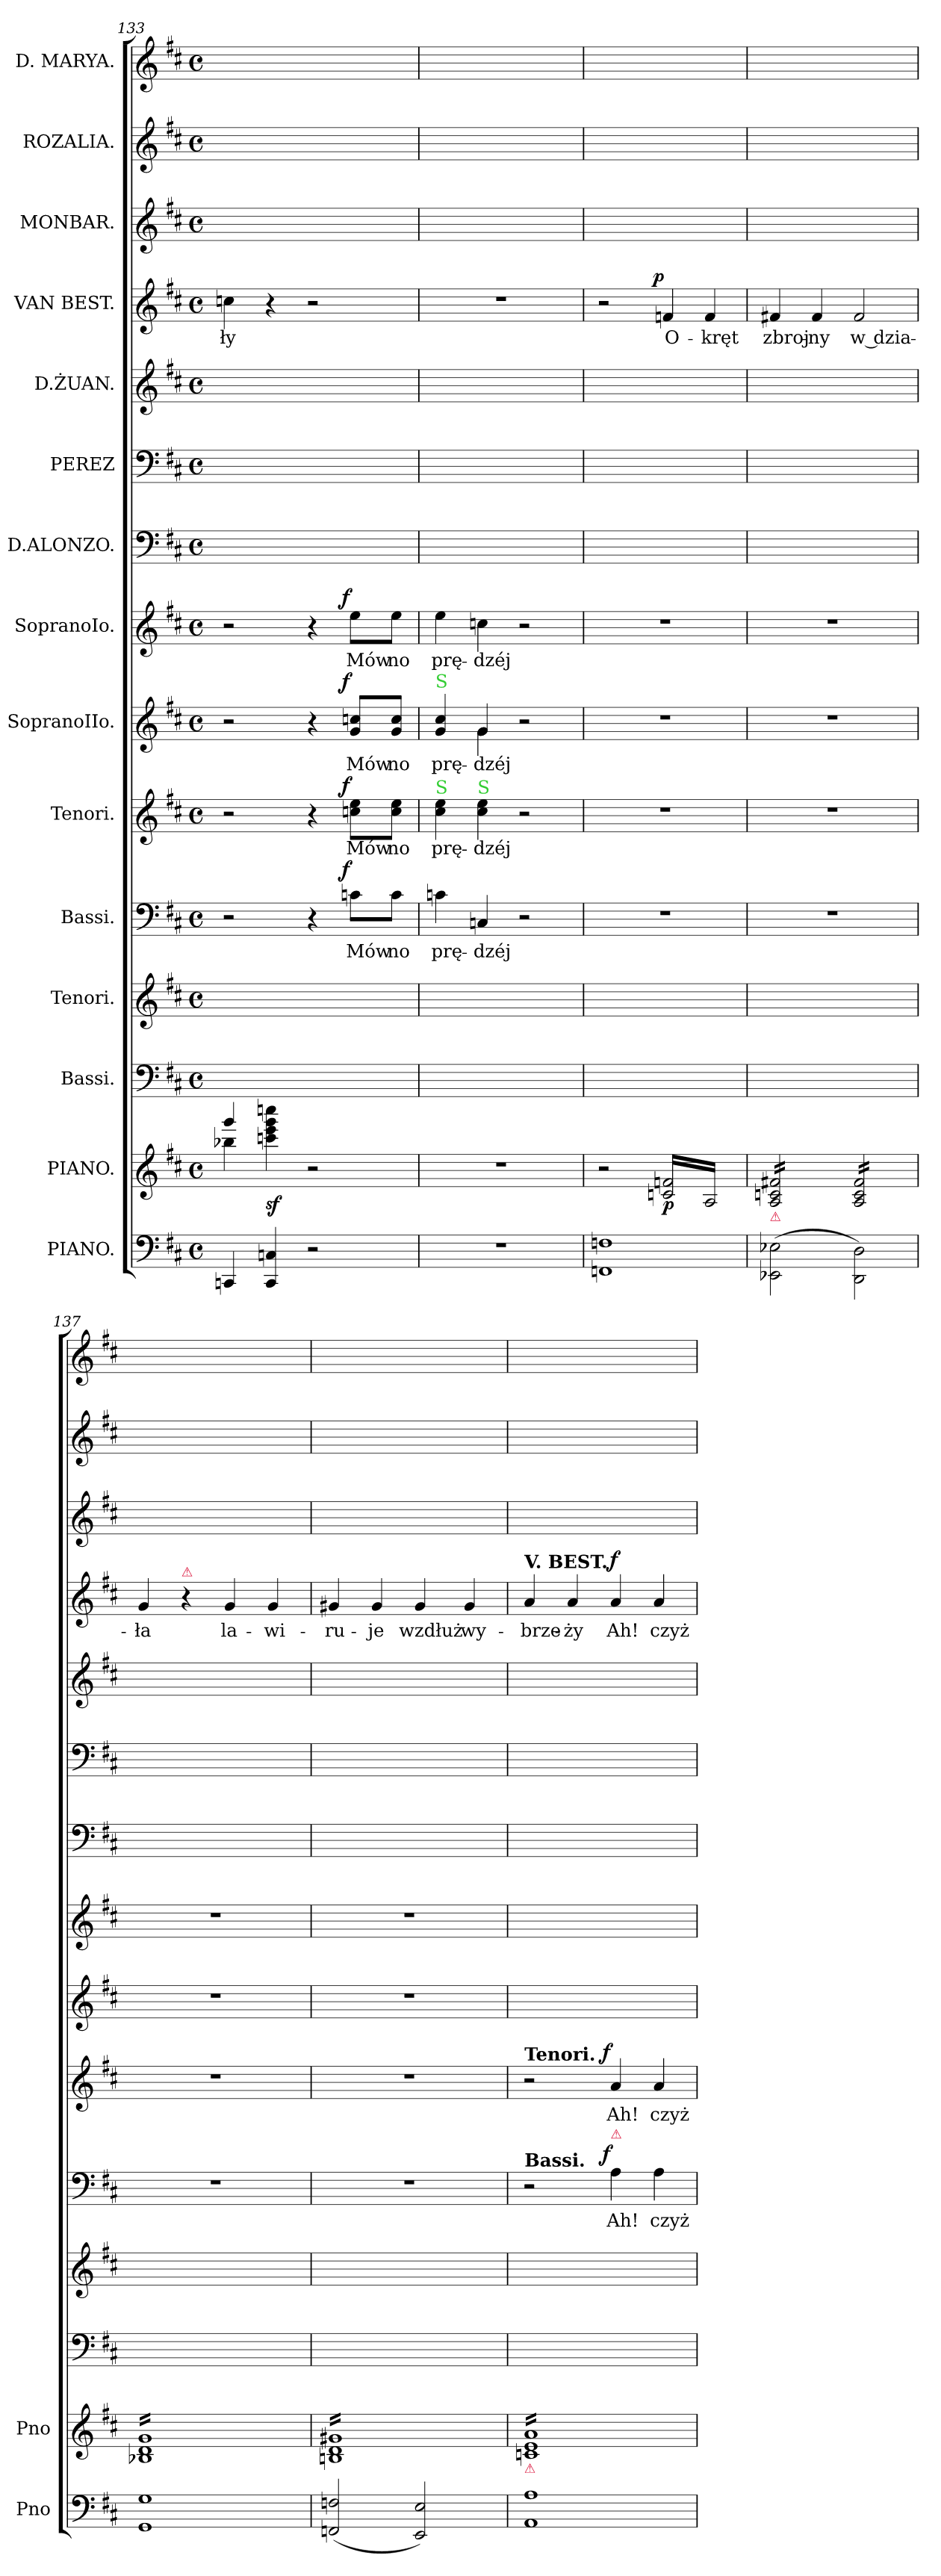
**kern	**kern	**dynam	**kern	**kern	**kern	**text	**dynam	**kern	**text	**dynam	**kern	**text	**dynam	**kern	**text	**dynam	**kern	**kern	**kern	**kern	**text	**dynam	**kern	**kern	**kern
*part15	*part14	*part14	*part13	*part12	*part11	*part11	*part11	*part10	*part10	*part10	*part9	*part9	*part9	*part8	*part8	*part8	*part7	*part6	*part5	*part4	*part4	*part4	*part3	*part2	*part1
*staff15	*staff14	*staff14	*staff13	*staff12	*staff11	*staff11	*staff11	*staff10	*staff10	*staff10	*staff9	*staff9	*staff9	*staff8	*staff8	*staff8	*staff7	*staff6	*staff5	*staff4	*staff4	*staff4	*staff3	*staff2	*staff1
*I"PIANO.	*I"PIANO.	*	*I"Bassi.	*I"Tenori.	*I"Bassi.	*	*	*I"Tenori.	*	*	*I"SopranoIIo.	*	*	*I"SopranoIo.	*	*	*I"D.ALONZO.	*I"PEREZ	*I"D.ŻUAN.	*I"VAN BEST.	*	*	*I"MONBAR.	*I"ROZALIA.	*I"D. MARYA.
*I'Pno	*I'Pno	*	*	*	*	*	*	*	*	*	*	*	*	*	*	*	*	*	*	*	*	*	*	*	*
*clefF4	*clefG2	*	*clefF4	*clefG2	*clefF4	*	*	*clefG2	*	*	*clefG2	*	*	*clefG2	*	*	*clefF4	*clefF4	*clefG2	*clefG2	*	*	*clefG2	*clefG2	*clefG2
*	*	*	*	*ITrd8c12	*	*	*	*ITrd8c12	*	*	*	*	*	*	*	*	*	*	*ITrd8c12	*ITrd8c12	*	*	*ITrd8c12	*	*
*k[f#c#]	*k[f#c#]	*	*k[f#c#]	*k[f#c#]	*k[f#c#]	*	*	*k[f#c#]	*	*	*k[f#c#]	*	*	*k[f#c#]	*	*	*k[f#c#]	*k[f#c#]	*k[f#c#]	*k[f#c#]	*	*	*k[f#c#]	*k[f#c#]	*k[f#c#]
*M4/4	*M4/4	*	*M4/4	*M4/4	*M4/4	*	*	*M4/4	*	*	*M4/4	*	*	*M4/4	*	*	*M4/4	*M4/4	*M4/4	*M4/4	*	*	*M4/4	*M4/4	*M4/4
*met(c)	*met(c)	*	*met(c)	*met(c)	*met(c)	*	*	*met(c)	*	*	*met(c)	*	*	*met(c)	*	*	*met(c)	*met(c)	*met(c)	*met(c)	*	*	*met(c)	*met(c)	*met(c)
=133	=133	=133	=133	=133	=133	=133	=133	=133	=133	=133	=133	=133	=133	=133	=133	=133	=133	=133	=133	=133	=133	=133	=133	=133	=133
*	*^	*	*	*	*	*	*	*	*	*	*	*	*	*	*	*	*	*	*	*	*	*	*	*	*
4CCn/	4ggg/	4bb-X\	.	1ryy	1ryy	2r	.	.	2r	.	.	2r	.	.	2r	.	.	1ryy	1ryy	1ryy	4cn\	-ły	.	1ryy	1ryy	1ryy
4CC/ 4Cn/	4cccn\ 4eee\ 4ggg\ 4ccccn\	2.ryy	sf	.	.	.	.	.	.	.	.	.	.	.	.	.	.	.	.	.	4r	.	.	.	.	.
2r	2r	.	.	.	.	4r	.	.	4r	.	.	4r	.	.	4r	.	.	.	.	.	2r	.	.	.	.	.
!	!	!	!	!	!	!	!	!LO:DY:b:rj	!	!	!LO:DY:b:rj	!	!	!LO:DY:b:rj	!	!	!LO:DY:b:rj	!	!	!	!	!	!	!	!	!
.	.	.	.	.	.	8cn\L	Mów	f	8cn\ 8e\L	Mów	f	8g/ 8ccn/L	Mów	f	8ee\L	Mów	f	.	.	.	.	.	.	.	.	.
.	.	.	.	.	.	8c\J	no	.	8c\ 8e\J	no	.	8g/ 8cc/J	no	.	8ee\J	no	.	.	.	.	.	.	.	.	.	.
*	*v	*v	*	*	*	*	*	*	*	*	*	*	*	*	*	*	*	*	*	*	*	*	*	*	*	*
=134	=134	=134	=134	=134	=134	=134	=134	=134	=134	=134	=134	=134	=134	=134	=134	=134	=134	=134	=134	=134	=134	=134	=134	=134	=134
*	*	*	*	*	*	*	*	*	*	*	*^	*	*	*	*	*	*	*	*	*	*	*	*	*	*
!	!	!	!	!	!	!	!	!	!	!	!LO:TX:a:color=limegreen:t=S	!	!	!	!	!	!	!	!	!	!	!	!	!	!	!
!	!	!	!	!	!	!	!	!LO:TX:a:color=limegreen:t=S	!	!	!	!	!	!	!	!	!	!	!	!	!	!	!	!	!	!
1r	1r	.	1ryy	1ryy	4cn\	prę-	.	4c#\ 4e\	prę-	.	4g/ 4cc#/	4ryy	prę-	.	4ee\	prę-	.	1ryy	1ryy	1ryy	1r	.	.	1ryy	1ryy	1ryy
!	!	!	!	!	!	!	!	!LO:TX:a:color=limegreen:t=S	!	!	!	!	!	!	!	!	!	!	!	!	!	!	!	!	!	!
.	.	.	.	.	4Cn/	-dzéj	.	4c#\ 4e\	-dzéj	.	4g/	4g\	-dzéj	.	4ccn\	-dzéj	.	.	.	.	.	.	.	.	.	.
.	.	.	.	.	2r	.	.	2r	.	.	2r	2ryy	.	.	2r	.	.	.	.	.	.	.	.	.	.	.
*	*	*	*	*	*	*	*	*	*	*	*v	*v	*	*	*	*	*	*	*	*	*	*	*	*	*	*
=135	=135	=135	=135	=135	=135	=135	=135	=135	=135	=135	=135	=135	=135	=135	=135	=135	=135	=135	=135	=135	=135	=135	=135	=135	=135
1FFn 1Fn	2r	.	1ryy	1ryy	1r	.	.	1r	.	.	1r	.	.	1r	.	.	1ryy	1ryy	1ryy	2r	.	.	1ryy	1ryy	1ryy
!	!	!	!	!	!	!	!	!	!	!	!	!	!	!	!	!	!	!	!	!	!	!LO:DY:b:rj	!	!	!
*	*tremolo	*	*	*	*	*	*	*	*	*	*	*	*	*	*	*	*	*	*	*	*	*	*	*	*
.	16cn/ 16fn/LL	p	.	.	.	.	.	.	.	.	.	.	.	.	.	.	.	.	.	4Fn/	O-	p	.	.	.
.	16A/	.	.	.	.	.	.	.	.	.	.	.	.	.	.	.	.	.	.	.	.	.	.	.	.
.	16cn/ 16fn/	.	.	.	.	.	.	.	.	.	.	.	.	.	.	.	.	.	.	.	.	.	.	.	.
.	16A/	.	.	.	.	.	.	.	.	.	.	.	.	.	.	.	.	.	.	.	.	.	.	.	.
.	16cn/ 16fn/	.	.	.	.	.	.	.	.	.	.	.	.	.	.	.	.	.	.	4F/	-kręt	.	.	.	.
.	16A/	.	.	.	.	.	.	.	.	.	.	.	.	.	.	.	.	.	.	.	.	.	.	.	.
.	16cn/ 16fn/	.	.	.	.	.	.	.	.	.	.	.	.	.	.	.	.	.	.	.	.	.	.	.	.
.	16A/JJ	.	.	.	.	.	.	.	.	.	.	.	.	.	.	.	.	.	.	.	.	.	.	.	.
=136	=136	=136	=136	=136	=136	=136	=136	=136	=136	=136	=136	=136	=136	=136	=136	=136	=136	=136	=136	=136	=136	=136	=136	=136	=136
!	!LO:TX:b:color=crimson:t=⚠	!	!	!	!	!	!	!	!	!	!	!	!	!	!	!	!	!	!	!	!	!	!	!	!
(<2EE-X\ 2E-X\	16A/ 16cn/ 16f#X/LL	.	1ryy	1ryy	1r	.	.	1r	.	.	1r	.	.	1r	.	.	1ryy	1ryy	1ryy	4F#X/	zbroj-	.	1ryy	1ryy	1ryy
.	16A/ 16cn/ 16f#X/	.	.	.	.	.	.	.	.	.	.	.	.	.	.	.	.	.	.	.	.	.	.	.	.
.	16A/ 16cn/ 16f#X/	.	.	.	.	.	.	.	.	.	.	.	.	.	.	.	.	.	.	.	.	.	.	.	.
.	16A/ 16cn/ 16f#X/	.	.	.	.	.	.	.	.	.	.	.	.	.	.	.	.	.	.	.	.	.	.	.	.
.	16A/ 16cn/ 16f#X/	.	.	.	.	.	.	.	.	.	.	.	.	.	.	.	.	.	.	4F#/	-ny	.	.	.	.
.	16A/ 16cn/ 16f#X/	.	.	.	.	.	.	.	.	.	.	.	.	.	.	.	.	.	.	.	.	.	.	.	.
.	16A/ 16cn/ 16f#X/	.	.	.	.	.	.	.	.	.	.	.	.	.	.	.	.	.	.	.	.	.	.	.	.
.	16A/ 16cn/ 16f#X/JJ	.	.	.	.	.	.	.	.	.	.	.	.	.	.	.	.	.	.	.	.	.	.	.	.
2DD\ 2D\)	16A/ 16c/ 16f#/LL	.	.	.	.	.	.	.	.	.	.	.	.	.	.	.	.	.	.	2F#/	w dzia-	.	.	.	.
.	16A/ 16c/ 16f#/	.	.	.	.	.	.	.	.	.	.	.	.	.	.	.	.	.	.	.	.	.	.	.	.
.	16A/ 16c/ 16f#/	.	.	.	.	.	.	.	.	.	.	.	.	.	.	.	.	.	.	.	.	.	.	.	.
.	16A/ 16c/ 16f#/	.	.	.	.	.	.	.	.	.	.	.	.	.	.	.	.	.	.	.	.	.	.	.	.
.	16A/ 16c/ 16f#/	.	.	.	.	.	.	.	.	.	.	.	.	.	.	.	.	.	.	.	.	.	.	.	.
.	16A/ 16c/ 16f#/	.	.	.	.	.	.	.	.	.	.	.	.	.	.	.	.	.	.	.	.	.	.	.	.
.	16A/ 16c/ 16f#/	.	.	.	.	.	.	.	.	.	.	.	.	.	.	.	.	.	.	.	.	.	.	.	.
.	16A/ 16c/ 16f#/JJ	.	.	.	.	.	.	.	.	.	.	.	.	.	.	.	.	.	.	.	.	.	.	.	.
=137	=137	=137	=137	=137	=137	=137	=137	=137	=137	=137	=137	=137	=137	=137	=137	=137	=137	=137	=137	=137	=137	=137	=137	=137	=137
1GG 1G	16B-X/ 16d/ 16g/LL	.	1ryy	1ryy	1r	.	.	1r	.	.	1r	.	.	1r	.	.	1ryy	1ryy	1ryy	4G/	-ła	.	1ryy	1ryy	1ryy
.	16B-X/ 16d/ 16g/	.	.	.	.	.	.	.	.	.	.	.	.	.	.	.	.	.	.	.	.	.	.	.	.
.	16B-X/ 16d/ 16g/	.	.	.	.	.	.	.	.	.	.	.	.	.	.	.	.	.	.	.	.	.	.	.	.
.	16B-X/ 16d/ 16g/	.	.	.	.	.	.	.	.	.	.	.	.	.	.	.	.	.	.	.	.	.	.	.	.
!	!	!	!	!	!	!	!	!	!	!	!	!	!	!	!	!	!	!	!	!LO:TX:a:color=crimson:t=⚠	!	!	!	!	!
.	16B-X/ 16d/ 16g/	.	.	.	.	.	.	.	.	.	.	.	.	.	.	.	.	.	.	4r	.	.	.	.	.
.	16B-X/ 16d/ 16g/	.	.	.	.	.	.	.	.	.	.	.	.	.	.	.	.	.	.	.	.	.	.	.	.
.	16B-X/ 16d/ 16g/	.	.	.	.	.	.	.	.	.	.	.	.	.	.	.	.	.	.	.	.	.	.	.	.
.	16B-X/ 16d/ 16g/	.	.	.	.	.	.	.	.	.	.	.	.	.	.	.	.	.	.	.	.	.	.	.	.
.	16B-X/ 16d/ 16g/	.	.	.	.	.	.	.	.	.	.	.	.	.	.	.	.	.	.	4G/	la-	.	.	.	.
.	16B-X/ 16d/ 16g/	.	.	.	.	.	.	.	.	.	.	.	.	.	.	.	.	.	.	.	.	.	.	.	.
.	16B-X/ 16d/ 16g/	.	.	.	.	.	.	.	.	.	.	.	.	.	.	.	.	.	.	.	.	.	.	.	.
.	16B-X/ 16d/ 16g/	.	.	.	.	.	.	.	.	.	.	.	.	.	.	.	.	.	.	.	.	.	.	.	.
.	16B-X/ 16d/ 16g/	.	.	.	.	.	.	.	.	.	.	.	.	.	.	.	.	.	.	4G/	-wi-	.	.	.	.
.	16B-X/ 16d/ 16g/	.	.	.	.	.	.	.	.	.	.	.	.	.	.	.	.	.	.	.	.	.	.	.	.
.	16B-X/ 16d/ 16g/	.	.	.	.	.	.	.	.	.	.	.	.	.	.	.	.	.	.	.	.	.	.	.	.
.	16B-X/ 16d/ 16g/JJ	.	.	.	.	.	.	.	.	.	.	.	.	.	.	.	.	.	.	.	.	.	.	.	.
=138	=138	=138	=138	=138	=138	=138	=138	=138	=138	=138	=138	=138	=138	=138	=138	=138	=138	=138	=138	=138	=138	=138	=138	=138	=138
(2FFn/ 2Fn/	16Bn/ 16d/ 16g#X/LL	.	1ryy	1ryy	1r	.	.	1r	.	.	1r	.	.	1r	.	.	1ryy	1ryy	1ryy	4G#X/	-ru-	.	1ryy	1ryy	1ryy
.	16Bn/ 16d/ 16g#X/	.	.	.	.	.	.	.	.	.	.	.	.	.	.	.	.	.	.	.	.	.	.	.	.
.	16Bn/ 16d/ 16g#X/	.	.	.	.	.	.	.	.	.	.	.	.	.	.	.	.	.	.	.	.	.	.	.	.
.	16Bn/ 16d/ 16g#X/	.	.	.	.	.	.	.	.	.	.	.	.	.	.	.	.	.	.	.	.	.	.	.	.
.	16Bn/ 16d/ 16g#X/	.	.	.	.	.	.	.	.	.	.	.	.	.	.	.	.	.	.	4G#/	-je	.	.	.	.
.	16Bn/ 16d/ 16g#X/	.	.	.	.	.	.	.	.	.	.	.	.	.	.	.	.	.	.	.	.	.	.	.	.
.	16Bn/ 16d/ 16g#X/	.	.	.	.	.	.	.	.	.	.	.	.	.	.	.	.	.	.	.	.	.	.	.	.
.	16Bn/ 16d/ 16g#X/	.	.	.	.	.	.	.	.	.	.	.	.	.	.	.	.	.	.	.	.	.	.	.	.
2EE/ 2E/)	16Bn/ 16d/ 16g#X/	.	.	.	.	.	.	.	.	.	.	.	.	.	.	.	.	.	.	4G#/	wzdłuż	.	.	.	.
.	16Bn/ 16d/ 16g#X/	.	.	.	.	.	.	.	.	.	.	.	.	.	.	.	.	.	.	.	.	.	.	.	.
.	16Bn/ 16d/ 16g#X/	.	.	.	.	.	.	.	.	.	.	.	.	.	.	.	.	.	.	.	.	.	.	.	.
.	16Bn/ 16d/ 16g#X/	.	.	.	.	.	.	.	.	.	.	.	.	.	.	.	.	.	.	.	.	.	.	.	.
.	16Bn/ 16d/ 16g#X/	.	.	.	.	.	.	.	.	.	.	.	.	.	.	.	.	.	.	4G#/	wy-	.	.	.	.
.	16Bn/ 16d/ 16g#X/	.	.	.	.	.	.	.	.	.	.	.	.	.	.	.	.	.	.	.	.	.	.	.	.
.	16Bn/ 16d/ 16g#X/	.	.	.	.	.	.	.	.	.	.	.	.	.	.	.	.	.	.	.	.	.	.	.	.
.	16Bn/ 16d/ 16g#X/JJ	.	.	.	.	.	.	.	.	.	.	.	.	.	.	.	.	.	.	.	.	.	.	.	.
=139	=139	=139	=139	=139	=139	=139	=139	=139	=139	=139	=139	=139	=139	=139	=139	=139	=139	=139	=139	=139	=139	=139	=139	=139	=139
!	!	!	!	!	!	!	!	!	!	!	!	!	!	!	!	!	!	!	!	!LO:TX:a:B:t=V. BEST.	!	!	!	!	!
!	!	!	!	!	!	!	!	!LO:TX:a:B:t=Tenori.	!	!	!	!	!	!	!	!	!	!	!	!	!	!	!	!	!
!	!	!	!	!	!LO:TX:a:B:t=Bassi.	!	!	!	!	!	!	!	!	!	!	!	!	!	!	!	!	!	!	!	!
!	!LO:TX:b:color=crimson:t=⚠	!	!	!	!	!	!	!	!	!	!	!	!	!	!	!	!	!	!	!	!	!	!	!	!
1AA 1A	16cn/ 16e/ 16a/LL	.	1ryy	1ryy	2r	.	.	2r	.	.	1ryy	.	.	1ryy	.	.	1ryy	1ryy	1ryy	4A/	-brze-	.	1ryy	1ryy	1ryy
.	16cn/ 16e/ 16a/	.	.	.	.	.	.	.	.	.	.	.	.	.	.	.	.	.	.	.	.	.	.	.	.
.	16cn/ 16e/ 16a/	.	.	.	.	.	.	.	.	.	.	.	.	.	.	.	.	.	.	.	.	.	.	.	.
.	16cn/ 16e/ 16a/	.	.	.	.	.	.	.	.	.	.	.	.	.	.	.	.	.	.	.	.	.	.	.	.
.	16cn/ 16e/ 16a/	.	.	.	.	.	.	.	.	.	.	.	.	.	.	.	.	.	.	4A/	-ży	.	.	.	.
.	16cn/ 16e/ 16a/	.	.	.	.	.	.	.	.	.	.	.	.	.	.	.	.	.	.	.	.	.	.	.	.
.	16cn/ 16e/ 16a/	.	.	.	.	.	.	.	.	.	.	.	.	.	.	.	.	.	.	.	.	.	.	.	.
.	16cn/ 16e/ 16a/	.	.	.	.	.	.	.	.	.	.	.	.	.	.	.	.	.	.	.	.	.	.	.	.
!	!	!	!	!	!LO:TX:a:color=crimson:t=⚠	!	!	!	!	!	!	!	!	!	!	!	!	!	!	!	!	!	!	!	!
!	!	!	!	!	!	!	!LO:DY:b:rj	!	!	!LO:DY:b:rj	!	!	!	!	!	!	!	!	!	!	!	!LO:DY:a	!	!	!
.	16cn/ 16e/ 16a/	.	.	.	4A\	Ah!	f	4A/	Ah!	f	.	.	.	.	.	.	.	.	.	4A/	Ah!	f	.	.	.
.	16cn/ 16e/ 16a/	.	.	.	.	.	.	.	.	.	.	.	.	.	.	.	.	.	.	.	.	.	.	.	.
.	16cn/ 16e/ 16a/	.	.	.	.	.	.	.	.	.	.	.	.	.	.	.	.	.	.	.	.	.	.	.	.
.	16cn/ 16e/ 16a/	.	.	.	.	.	.	.	.	.	.	.	.	.	.	.	.	.	.	.	.	.	.	.	.
.	16cn/ 16e/ 16a/	.	.	.	4A\	czyż	.	4A/	czyż	.	.	.	.	.	.	.	.	.	.	4A/	czyż	.	.	.	.
.	16cn/ 16e/ 16a/	.	.	.	.	.	.	.	.	.	.	.	.	.	.	.	.	.	.	.	.	.	.	.	.
.	16cn/ 16e/ 16a/	.	.	.	.	.	.	.	.	.	.	.	.	.	.	.	.	.	.	.	.	.	.	.	.
.	16cn/ 16e/ 16a/JJ	.	.	.	.	.	.	.	.	.	.	.	.	.	.	.	.	.	.	.	.	.	.	.	.
*	*Xtremolo	*	*	*	*	*	*	*	*	*	*	*	*	*	*	*	*	*	*	*	*	*	*	*	*
=	=	=	=	=	=	=	=	=	=	=	=	=	=	=	=	=	=	=	=	=	=	=	=	=	=
*-	*-	*-	*-	*-	*-	*-	*-	*-	*-	*-	*-	*-	*-	*-	*-	*-	*-	*-	*-	*-	*-	*-	*-	*-	*-
